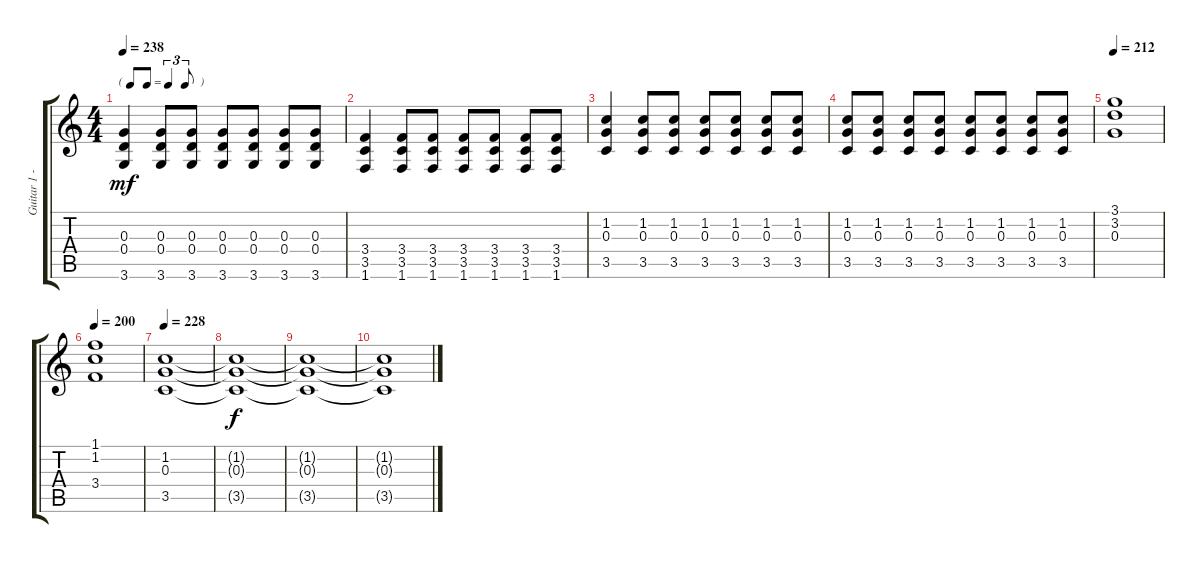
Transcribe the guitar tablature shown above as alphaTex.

\track ("Guitar 1 - Tom" "Guitar 1 -") {instrument distortionguitar}
\staff {score tabs}
\tuning (E4 B3 G3 D3 A2 E2) {hide}
\ts (4 4)
\tf triplet8th
\tempo 238
\clef g2
\ks c
(0.3 0.4 3.6).4{dy mf} (0.3 0.4 3.6).8 (0.3 0.4 3.6).8 (0.3 0.4 3.6).8 (0.3 0.4 3.6).8 (0.3 0.4 3.6).8 (0.3 0.4 3.6).8 |
(3.4 3.5 1.6).4 (3.4 3.5 1.6).8 (3.4 3.5 1.6).8 (3.4 3.5 1.6).8 (3.4 3.5 1.6).8 (3.4 3.5 1.6).8 (3.4 3.5 1.6).8 |
(1.2 0.3 3.5).4 (1.2 0.3 3.5).8 (1.2 0.3 3.5).8 (1.2 0.3 3.5).8 (1.2 0.3 3.5).8 (1.2 0.3 3.5).8 (1.2 0.3 3.5).8 |
(1.2 0.3 3.5).8 (1.2 0.3 3.5).8 (1.2 0.3 3.5).8 (1.2 0.3 3.5).8 (1.2 0.3 3.5).8 (1.2 0.3 3.5).8 (1.2 0.3 3.5).8 (1.2 0.3 3.5).8 |
\tempo 212
(3.1 3.2 0.3).1 |
\tempo 200
(1.1 1.2 3.4).1 |
\tempo 228
(1.2 0.3 3.5).1 |
(1.2{t} 0.3{t} 3.5{t}).1{dy f} |
(1.2{t} 0.3{t} 3.5{t}).1 |
(1.2{t} 0.3{t} 3.5{t}).1
